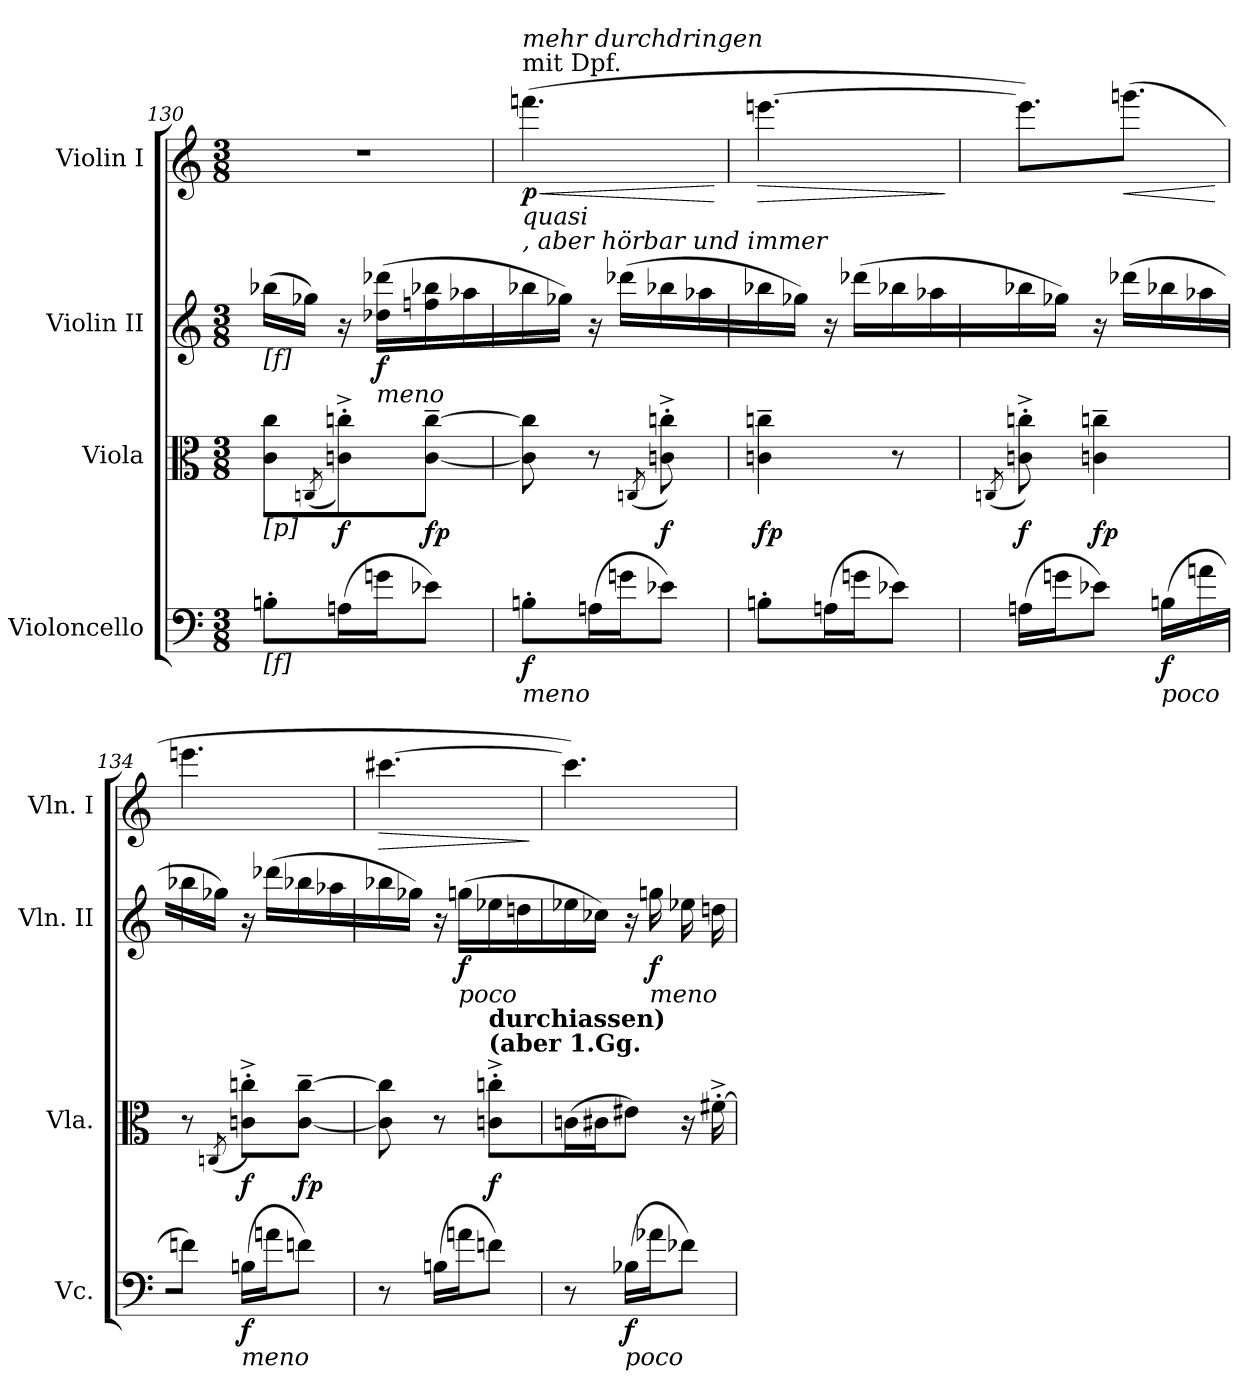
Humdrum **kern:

**kern	**dynam	**kern	**dynam	**kern	**dynam	**kern	**dynam
*part4	*part4	*part3	*part3	*part2	*part2	*part1	*part1
*staff4	*staff4	*staff3	*staff3	*staff2	*staff2	*staff1	*staff1
*I"Violoncello	*	*I"Viola	*	*I"Violin II	*	*I"Violin I	*
*I'Vc.	*	*I'Vla.	*	*I'Vln. II	*	*I'Vln. I	*
!!LO:PB:g=z
*clefF4	*	*clefC3	*	*clefG2	*	*clefG2	*
*k[]	*	*k[]	*	*k[]	*	*k[]	*
*C:	*	*C:	*	*C:	*	*C:	*
*M3/8	*	*M3/8	*	*M3/8	*	*M3/8	*
*MM104	*	*MM104	*	*MM104	*	*MM104	*
=130	=130	=130	=130	=130	=130	=130	=130
!	!	!	!	!LO:TX:b:t=[f]	!	!	!
!	!	!LO:TX:b:t=[p]	!	!	!	!	!
!LO:TX:b:t=[f]	!	!	!	!	!	!	!
!	!	!	!	!	!	!LO:N:vis=1	!
8Bn'i\L	.	8ci\ 8cciL	.	(16bb-Xi\LL	.	4.r	.
.	.	.	.	16gg-Xi\JJ)	.	.	.
.	.	(8qCni/	.	.	.	.	.
(16Ani\L	.	8cni\'^ 8ccni'^)	f	16r	.	.	.
!	!	!	!	!LO:TX:b:i:t=meno	!	!	!
16gni\J	.	.	.	(16dd-Xi\ 16ddd-XiLL	f	.	.
8e-Xi\J)	.	[<8ci\~ [>8cci~J	fp	16ffni\ 16bb-Xi	.	.	.
.	.	.	.	16aa-Xi\	.	.	.
=131	=131	=131	=131	=131	=131	=131	=131
*	*	*	*	*	*	*MM104	*
!	!	!	!	!	!	!LO:TX:a:t=mit Dpf.	!
!	!	!	!	!	!	!LO:TX:b:i:t=quasi	!
!	!	!	!	!	!	!LO:TX:b:i:t=, aber hörbar und immer	!
!	!	!	!	!	!	!LO:TX:i:t=mehr durchdringen	!
!LO:TX:b:i:t=meno	!	!	!	!	!	!	!
!	!	!	!	!	!	!	!LO:HP:b
8Bn'i\L	f	8ci\] 8cci]	.	16bb-Xi\	.	(4.fffni\	< p
.	.	.	.	16gg-Xi\JJ)	.	.	.
(16Ani\L	.	8r	.	16r	.	.	.
16gni\J	.	.	.	(16ddd-Xi\LL	.	.	.
.	.	(8qCni/	.	.	.	.	.
8e-Xi\J)	.	8cni\'^ 8ccni'^)	f	16bb-Xi\	.	.	.
.	.	.	.	16aa-Xi\	.	.	.
.	.	.	.	.	.	.	[
=132	=132	=132	=132	=132	=132	=132	=132
!	!	!	!	!	!	!	!LO:HP:b
8Bn'i\L	.	4cni\~ 4ccni~	fp	16bb-Xi\	.	[>4.eeeni\	>
.	.	.	.	16gg-Xi\JJ)	.	.	.
(16Ani\L	.	.	.	16r	.	.	.
16gni\J	.	.	.	(16ddd-Xi\LL	.	.	.
8e-Xi\J)	.	8r	.	16bb-Xi\	.	.	.
.	.	.	.	16aa-Xi\	.	.	.
.	.	.	.	.	.	.	]
=133	=133	=133	=133	=133	=133	=133	=133
.	.	(8qCni/	.	.	.	.	.
(16Ani\LL	.	8cni\'^ 8ccni'^)	f	16bb-Xi\	.	8.eeei\L])	.
16gni\J	.	.	.	16gg-Xi\JJ)	.	.	.
8e-Xi\J)	.	4cni\~ 4ccni~	fp	16r	.	.	.
!	!	!	!	!	!	!	!LO:HP:b
.	.	.	.	(16ddd-Xi\LL	.	(8.gggni\J	<
!LO:TX:b:i:t=poco	!	!	!	!	!	!	!
(16Bni\LL	f	.	.	16bb-Xi\	.	.	.
16ani\J	.	.	.	16aa-Xi\	.	.	.
.	.	.	.	.	.	.	[
=134	=134	=134	=134	=134	=134	=134	=134
8fni\J)	.	8r	.	16bb-Xi\	.	4.eeeni\	.
.	.	.	.	16gg-Xi\JJ)	.	.	.
.	.	(8qCni/	.	.	.	.	.
!LO:TX:b:i:t=meno	!	!	!	!	!	!	!
(16Bni\LL	f	8cni\'^ 8ccni'^L)	f	16r	.	.	.
16ani\J	.	.	.	(16ddd-Xi\LL	.	.	.
8fni\J)	.	[<8ci\~ [>8cci~J	fp	16bb-Xi\	.	.	.
.	.	.	.	16aa-Xi\	.	.	.
=135	=135	=135	=135	=135	=135	=135	=135
!	!	!	!	!	!	!	!LO:HP:b
8r	.	8ci\] 8cci]	.	16bb-Xi\	.	[>4.ccc#Xi\	>
.	.	.	.	16gg-Xi\JJ)	.	.	.
(16Bni\LL	.	8r	.	16r	.	.	.
!	!	!	!	!LO:TX:b:i:t=poco	!	!	!
16ani\J	.	.	.	(16ggni\LL	f	.	.
!	!	!LO:TX:B:t=(aber 1.Gg.	!	!	!	!	!
!	!	!LO:TX:B:t=durchiassen)	!	!	!	!	!
8fni\J)	.	8cni\'^ 8ccni'^L	f	16ee-Xi\	.	.	.
.	.	.	.	16ddni\	.	.	.
.	.	.	.	.	.	.	]
!!LO:LB:g=z
=136	=136	=136	=136	=136	=136	=136	=136
8r	.	(16cni\L	.	16ee-Xi\	.	4.ccc#i\])	.
.	.	16c#Xi\J	.	16cc-Xi\JJ)	.	.	.
!LO:TX:b:i:t=poco	!	!	!	!	!	!	!
(16B-Xi\LL	f	8e#Xi\J)	.	16r	.	.	.
!	!	!	!	!LO:TX:b:i:t=meno	!	!	!
16a-Xi\J	.	.	.	16ggni\LL	f	.	.
8f-Xi\J)	.	16r	.	16ee-Xi\	.	.	.
.	.	[>16f#X'^i\LL	.	16ddni\	.	.	.
=	=	=	=	=	=	=	=
*-	*-	*-	*-	*-	*-	*-	*-
